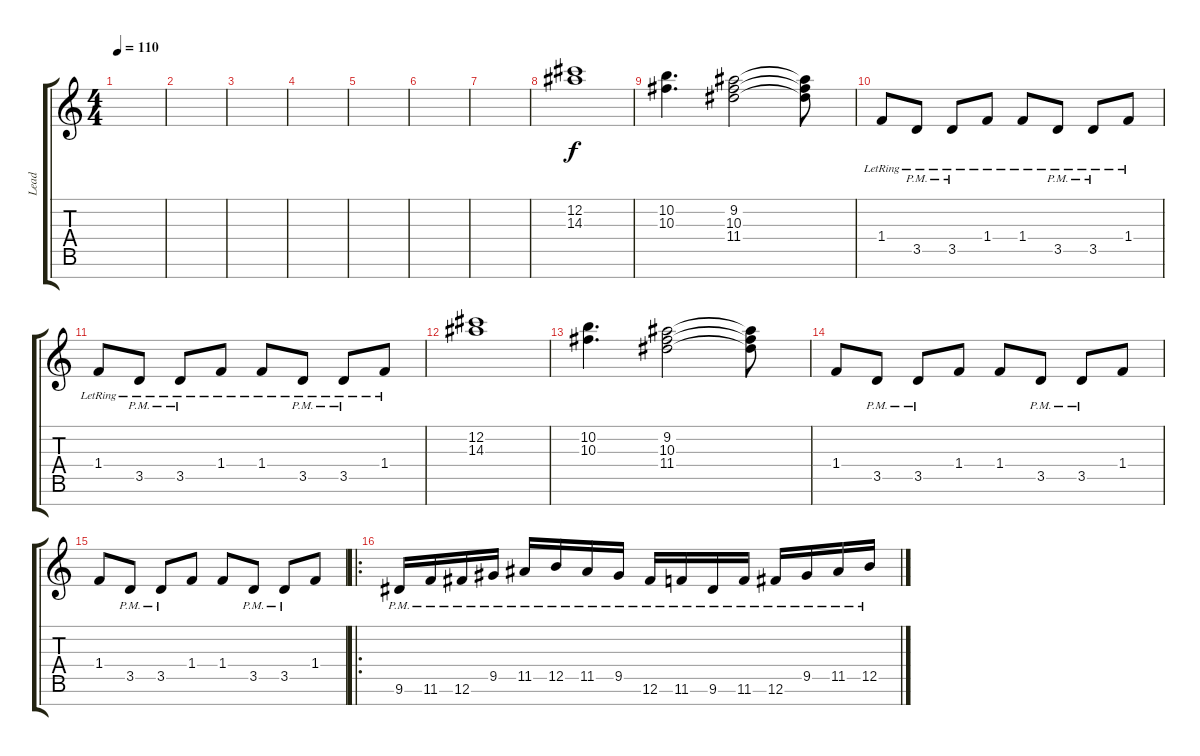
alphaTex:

\track ("Lead" "Lead") {instrument distortionguitar}
\staff {score tabs}
\tuning (Gb4 Db4 Ab3 E3 B2 Gb2 B1) {hide}
\ts (4 4)
\tempo 110
\clef g2
\ks c
|
|
|
|
|
|
|
(12.2 14.3).1{volume 12} |
(10.2 10.3).4{d} (9.2 10.3 11.4).2 (9.2{t} 10.3{t} 11.4{t}).8 |
1.4{lr}.8 3.5{pm lr}.8 3.5{pm lr}.8 1.4{lr}.8 1.4{lr}.8 3.5{pm lr}.8 3.5{pm lr}.8 1.4{lr}.8 |
1.4{lr}.8 3.5{pm lr}.8 3.5{pm lr}.8 1.4{lr}.8 1.4{lr}.8 3.5{pm lr}.8 3.5{pm lr}.8 1.4{lr}.8 |
(12.2 14.3).1 |
(10.2 10.3).4{d} (9.2 10.3 11.4).2 (9.2{t} 10.3{t} 11.4{t}).8 |
1.4.8 3.5{pm}.8 3.5{pm}.8 1.4.8 1.4.8 3.5{pm}.8 3.5{pm}.8 1.4.8 |
1.4.8 3.5{pm}.8 3.5{pm}.8 1.4.8 1.4.8 3.5{pm}.8 3.5{pm}.8 1.4.8 |
\ro
9.6{pm}.16{volume 14} 11.6{pm}.16 12.6{pm}.16 9.5{pm}.16 11.5{pm}.16 12.5{pm}.16 11.5{pm}.16 9.5{pm}.16 12.6{pm}.16 11.6{pm}.16 9.6{pm}.16 11.6{pm}.16 12.6{pm}.16 9.5{pm}.16 11.5{pm}.16 12.5{pm}.16
